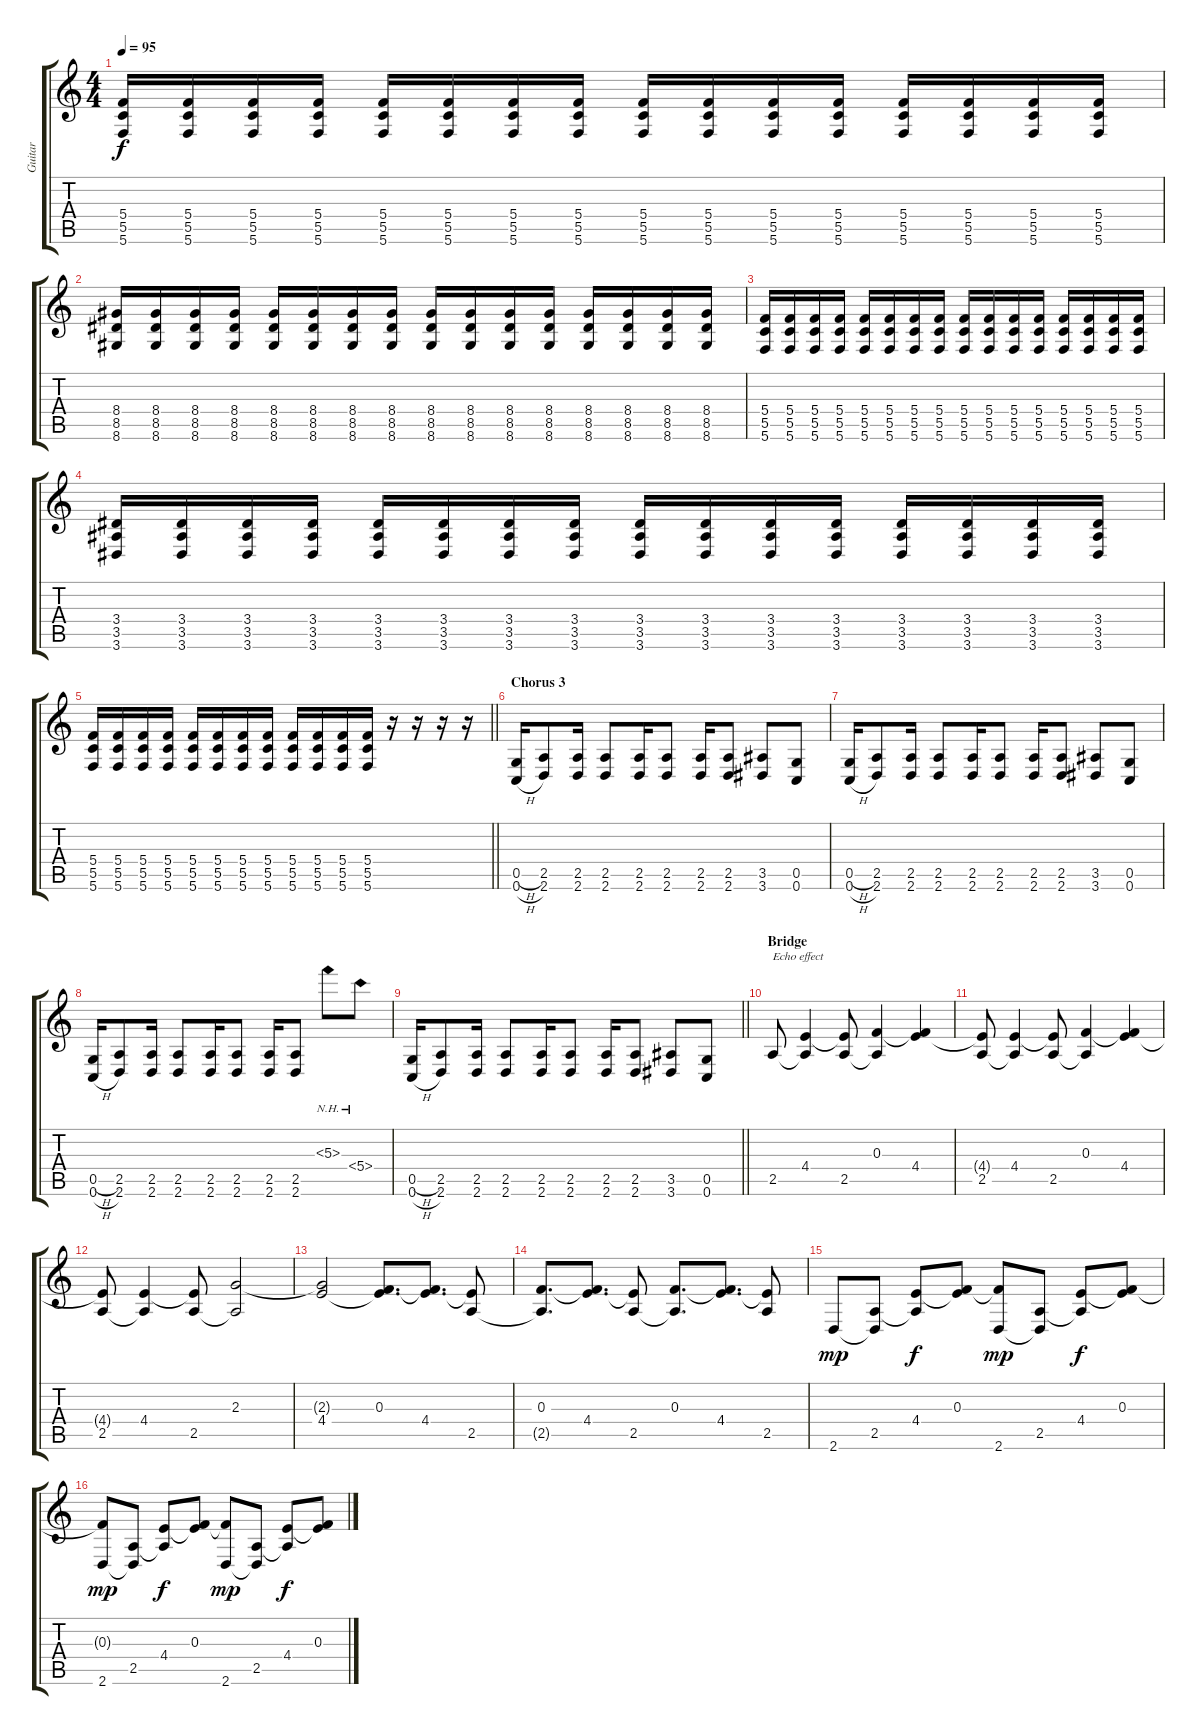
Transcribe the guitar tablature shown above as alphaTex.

\track ("Guitar" "Guitar") {instrument distortionguitar}
\staff {score tabs}
\tuning (D4 A3 F3 C3 G2 C2) {hide}
\ts (4 4)
\tempo 95
\clef g2
\ks c
(5.4 5.5 5.6).16{dy f} (5.4 5.5 5.6).16 (5.4 5.5 5.6).16 (5.4 5.5 5.6).16 (5.4 5.5 5.6).16 (5.4 5.5 5.6).16 (5.4 5.5 5.6).16 (5.4 5.5 5.6).16 (5.4 5.5 5.6).16 (5.4 5.5 5.6).16 (5.4 5.5 5.6).16 (5.4 5.5 5.6).16 (5.4 5.5 5.6).16 (5.4 5.5 5.6).16 (5.4 5.5 5.6).16 (5.4 5.5 5.6).16 |
(8.4 8.5 8.6).16 (8.4 8.5 8.6).16 (8.4 8.5 8.6).16 (8.4 8.5 8.6).16 (8.4 8.5 8.6).16 (8.4 8.5 8.6).16 (8.4 8.5 8.6).16 (8.4 8.5 8.6).16 (8.4 8.5 8.6).16 (8.4 8.5 8.6).16 (8.4 8.5 8.6).16 (8.4 8.5 8.6).16 (8.4 8.5 8.6).16 (8.4 8.5 8.6).16 (8.4 8.5 8.6).16 (8.4 8.5 8.6).16 |
(5.4 5.5 5.6).16 (5.4 5.5 5.6).16 (5.4 5.5 5.6).16 (5.4 5.5 5.6).16 (5.4 5.5 5.6).16 (5.4 5.5 5.6).16 (5.4 5.5 5.6).16 (5.4 5.5 5.6).16 (5.4 5.5 5.6).16 (5.4 5.5 5.6).16 (5.4 5.5 5.6).16 (5.4 5.5 5.6).16 (5.4 5.5 5.6).16 (5.4 5.5 5.6).16 (5.4 5.5 5.6).16 (5.4 5.5 5.6).16 |
(3.4 3.5 3.6).16 (3.4 3.5 3.6).16 (3.4 3.5 3.6).16 (3.4 3.5 3.6).16 (3.4 3.5 3.6).16 (3.4 3.5 3.6).16 (3.4 3.5 3.6).16 (3.4 3.5 3.6).16 (3.4 3.5 3.6).16 (3.4 3.5 3.6).16 (3.4 3.5 3.6).16 (3.4 3.5 3.6).16 (3.4 3.5 3.6).16 (3.4 3.5 3.6).16 (3.4 3.5 3.6).16 (3.4 3.5 3.6).16 |
\barLineRight lightlight
(5.4 5.5 5.6).16 (5.4 5.5 5.6).16 (5.4 5.5 5.6).16 (5.4 5.5 5.6).16 (5.4 5.5 5.6).16 (5.4 5.5 5.6).16 (5.4 5.5 5.6).16 (5.4 5.5 5.6).16 (5.4 5.5 5.6).16 (5.4 5.5 5.6).16 (5.4 5.5 5.6).16 (5.4 5.5 5.6).16 r.16 r.16 r.16 r.16 |
\section ("" "Chorus 3")
(0.5{h} 0.6{h}).16 (2.5 2.6).8 (2.5 2.6).16 (2.5 2.6).8 (2.5 2.6).16 (2.5 2.6).8 (2.5 2.6).16 (2.5 2.6).8 (3.5 3.6).8 (0.5 0.6).8 |
(0.5{h} 0.6{h}).16 (2.5 2.6).8 (2.5 2.6).16 (2.5 2.6).8 (2.5 2.6).16 (2.5 2.6).8 (2.5 2.6).16 (2.5 2.6).8 (3.5 3.6).8 (0.5 0.6).8 |
(0.5{h} 0.6{h}).16 (2.5 2.6).8 (2.5 2.6).16 (2.5 2.6).8 (2.5 2.6).16 (2.5 2.6).8 (2.5 2.6).16 (2.5 2.6).8 5.3{nh}.8 5.4{nh}.8 |
\barLineRight lightlight
(0.5{h} 0.6{h}).16 (2.5 2.6).8 (2.5 2.6).16 (2.5 2.6).8 (2.5 2.6).16 (2.5 2.6).8 (2.5 2.6).16 (2.5 2.6).8 (3.5 3.6).8 (0.5 0.6).8 |
\section ("" "Bridge")
2.5.8{txt "Echo effect" instrument electricguitarclean} (4.4 2.5{t}).4 (4.4{t} 2.5).8 (0.3 2.5{t}).4 (0.3{t} 4.4).4 |
(4.4{t} 2.5).8 (4.4 2.5{t}).4 (4.4{t} 2.5).8 (0.3 2.5{t}).4 (0.3{t} 4.4).4 |
(4.4{t} 2.5).8 (4.4 2.5{t}).4 (4.4{t} 2.5).8 (2.3 2.5{t}).2 |
(2.3{t} 4.4).2 (0.3 4.4{t}).8{d} (0.3{t} 4.4).8{d} (4.4{t} 2.5).8 |
(0.3 2.5{t}).8{d} (0.3{t} 4.4).8{d} (4.4{t} 2.5).8 (0.3 2.5{t}).8{d} (0.3{t} 4.4).8{d} (4.4{t} 2.5).8 |
2.6.8{dy mp} (2.5 2.6{t}).8 (4.4 2.5{t}).8{dy f} (0.3 4.4{t}).8 (0.3{t} 2.6).8{dy mp} (2.5 2.6{t}).8 (4.4 2.5{t}).8{dy f} (0.3 4.4{t}).8 |
(0.3{t} 2.6).8{dy mp} (2.5 2.6{t}).8 (4.4 2.5{t}).8{dy f} (0.3 4.4{t}).8 (0.3{t} 2.6).8{dy mp} (2.5 2.6{t}).8 (4.4 2.5{t}).8{dy f} (0.3 4.4{t}).8
